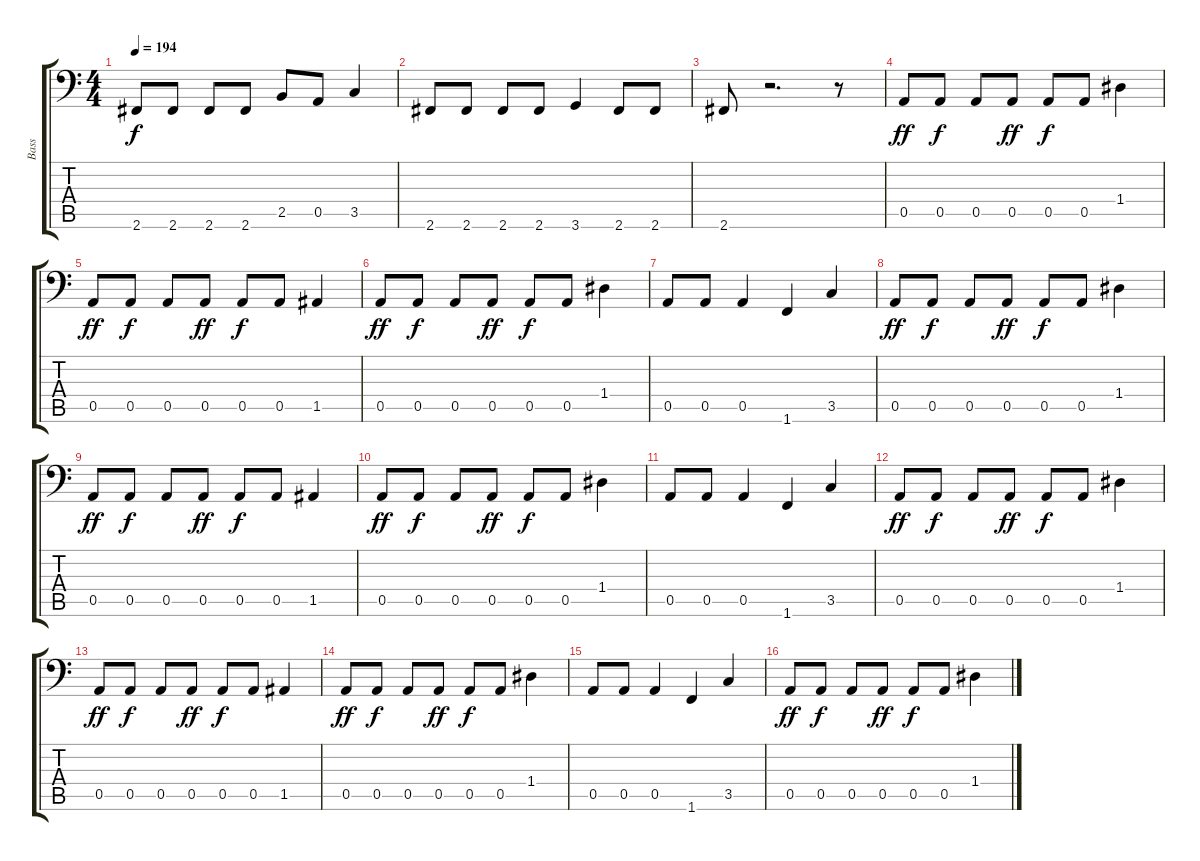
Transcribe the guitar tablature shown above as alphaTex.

\track ("Bass" "Bass") {instrument electricbassfinger}
\staff {score tabs}
\tuning (E3 B2 G2 D2 A1 E1) {hide}
\ts (4 4)
\tempo 194
\clef f4
\ks c
2.6.8{dy f} 2.6.8 2.6.8 2.6.8 2.5.8 0.5.8 3.5.4 |
2.6.8 2.6.8 2.6.8 2.6.8 3.6.4 2.6.8 2.6.8 |
2.6.8 r.2{d} r.8 |
0.5.8{dy ff} 0.5.8{dy f} 0.5.8 0.5.8{dy ff} 0.5.8{dy f} 0.5.8 1.4.4 |
0.5.8{dy ff} 0.5.8{dy f} 0.5.8 0.5.8{dy ff} 0.5.8{dy f} 0.5.8 1.5.4 |
0.5.8{dy ff} 0.5.8{dy f} 0.5.8 0.5.8{dy ff} 0.5.8{dy f} 0.5.8 1.4.4 |
0.5.8 0.5.8 0.5.4 1.6.4 3.5.4 |
0.5.8{dy ff} 0.5.8{dy f} 0.5.8 0.5.8{dy ff} 0.5.8{dy f} 0.5.8 1.4.4 |
0.5.8{dy ff} 0.5.8{dy f} 0.5.8 0.5.8{dy ff} 0.5.8{dy f} 0.5.8 1.5.4 |
0.5.8{dy ff} 0.5.8{dy f} 0.5.8 0.5.8{dy ff} 0.5.8{dy f} 0.5.8 1.4.4 |
0.5.8 0.5.8 0.5.4 1.6.4 3.5.4 |
0.5.8{dy ff} 0.5.8{dy f} 0.5.8 0.5.8{dy ff} 0.5.8{dy f} 0.5.8 1.4.4 |
0.5.8{dy ff} 0.5.8{dy f} 0.5.8 0.5.8{dy ff} 0.5.8{dy f} 0.5.8 1.5.4 |
0.5.8{dy ff} 0.5.8{dy f} 0.5.8 0.5.8{dy ff} 0.5.8{dy f} 0.5.8 1.4.4 |
0.5.8 0.5.8 0.5.4 1.6.4 3.5.4 |
0.5.8{dy ff} 0.5.8{dy f} 0.5.8 0.5.8{dy ff} 0.5.8{dy f} 0.5.8 1.4.4
